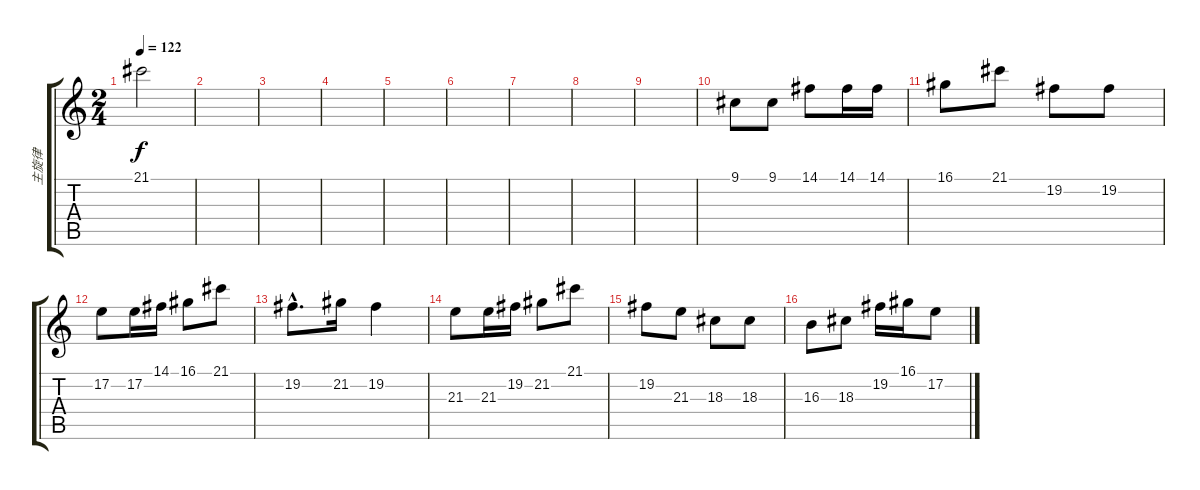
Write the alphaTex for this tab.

\track ("主旋律" "主旋律") {instrument piccolo}
\staff {score tabs}
\tuning (E4 B3 G3 D3 A2 E2) {hide}
\ts (2 4)
\tempo 122
\clef g2
\ks c
21.1{t}.2{dy f} |
|
|
|
|
|
|
|
|
9.1.8 9.1.8 14.1.8 14.1.16 14.1.16 |
16.1.8 21.1.8 19.2.8 19.2.8 |
17.2.8 17.2.16 14.1.16 16.1.8 21.1.8 |
19.2{hac}.8{d} 21.2.16 19.2.4 |
21.3.8 21.3.16 19.2.16 21.2.8 21.1.8 |
19.2.8 21.3.8 18.3.8 18.3.8 |
16.3.8 18.3.8 19.2.16 16.1.16 17.2.8
